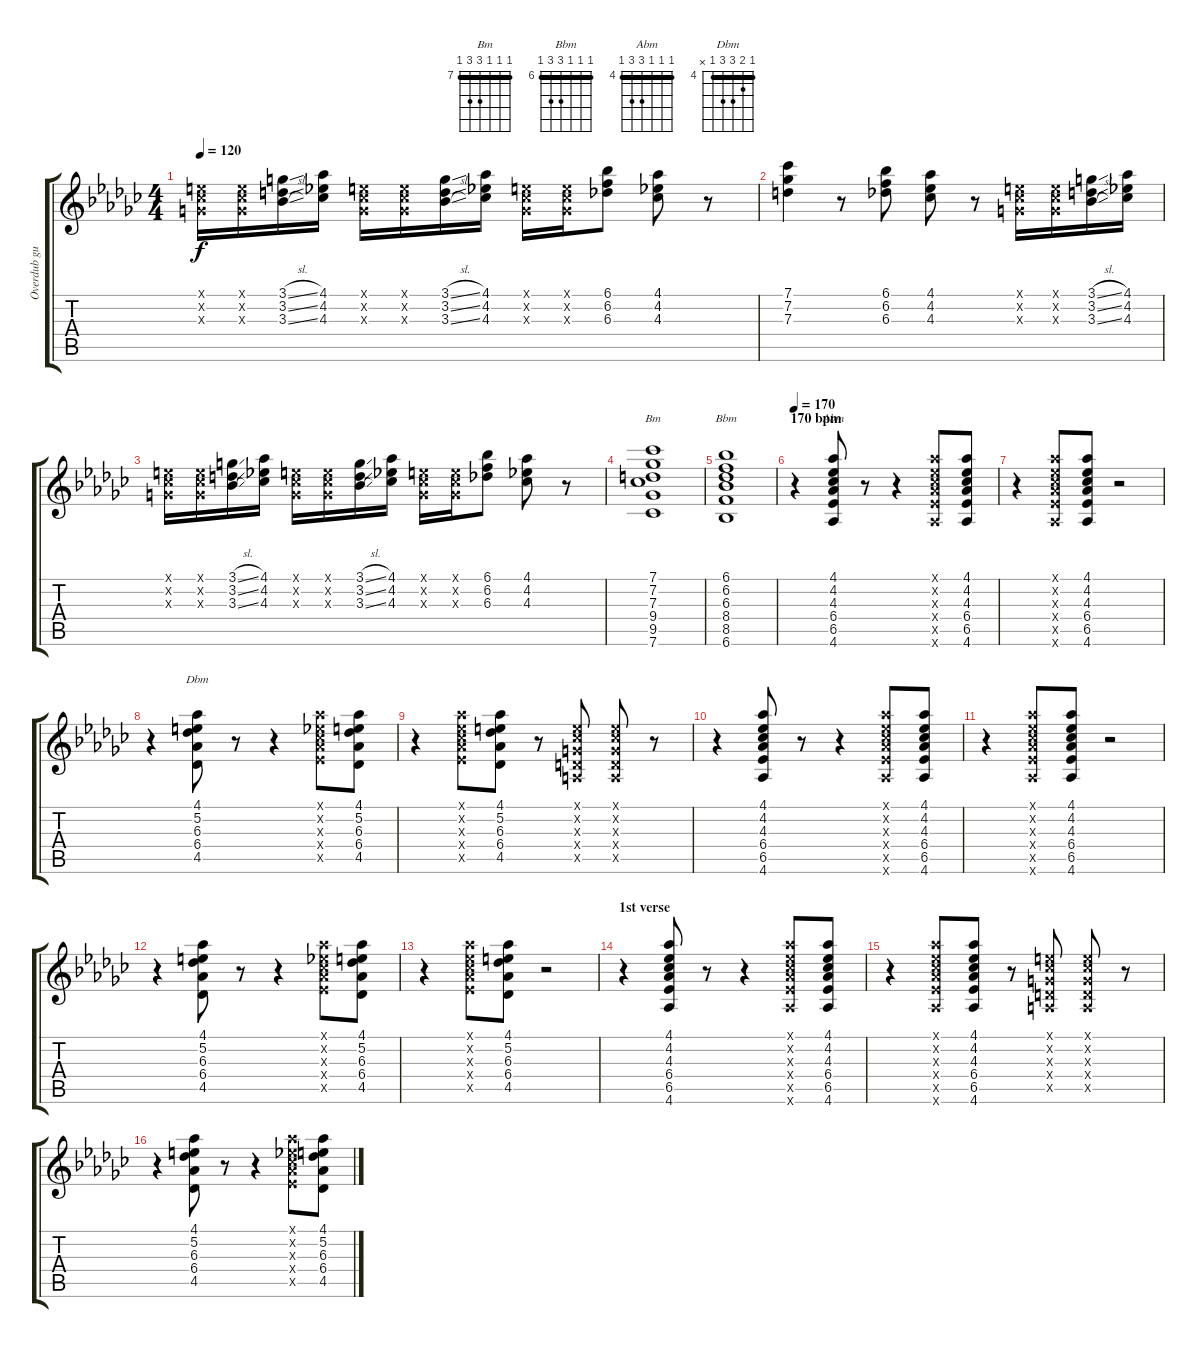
\track ("Overdub guitar I" "Overdub gu") {instrument acousticguitarsteel}
\staff {score tabs}
\tuning (E4 B3 G3 D3 A2 E2) {hide}
\chord ("Bm" 7 7 7 9 9 7) {firstfret 7 barre 7}
\chord ("Bbm" 6 6 6 8 8 6) {firstfret 6 barre 6}
\chord ("Abm" 4 4 4 6 6 4) {firstfret 4 barre 4}
\chord ("Dbm" 4 5 6 6 4 x) {firstfret 4 barre 4}
\ts (4 4)
\tempo 120
\clef g2
\ks ebminor
(0.1{x} 0.2{x} 0.3{x}).16{dy f} (0.1{x} 0.2{x} 0.3{x}).16 (3.1{sl} 3.2{sl} 3.3{sl}).16 (4.1 4.2 4.3).16 (0.1{x} 0.2{x} 0.3{x}).16 (0.1{x} 0.2{x} 0.3{x}).16 (3.1{sl} 3.2{sl} 3.3{sl}).16 (4.1 4.2 4.3).16 (0.1{x} 0.2{x} 0.3{x}).16 (0.1{x} 0.2{x} 0.3{x}).16 (6.1 6.2 6.3).8 (4.1 4.2 4.3).8 r.8 |
(7.1 7.2 7.3).4 r.8 (6.1 6.2 6.3).8 (4.1 4.2 4.3).8 r.8 (0.1{x} 0.2{x} 0.3{x}).16 (0.1{x} 0.2{x} 0.3{x}).16 (3.1{sl} 3.2{sl} 3.3{sl}).16 (4.1 4.2 4.3).16 |
(0.1{x} 0.2{x} 0.3{x}).16 (0.1{x} 0.2{x} 0.3{x}).16 (3.1{sl} 3.2{sl} 3.3{sl}).16 (4.1 4.2 4.3).16 (0.1{x} 0.2{x} 0.3{x}).16 (0.1{x} 0.2{x} 0.3{x}).16 (3.1{sl} 3.2{sl} 3.3{sl}).16 (4.1 4.2 4.3).16 (0.1{x} 0.2{x} 0.3{x}).16 (0.1{x} 0.2{x} 0.3{x}).16 (6.1 6.2 6.3).8 (4.1 4.2 4.3).8 r.8 |
(7.1 7.2 7.3 9.4 9.5 7.6).1{ch "Bm"} |
(6.1 6.2 6.3 8.4 8.5 6.6).1{ch "Bbm"} |
\section ("" "170 bpm")
\tempo 170
r.4 (4.1 4.2 4.3 6.4 6.5 4.6).8{ch "Abm"} r.8 r.4 (4.1{x} 4.2{x} 4.3{x} 6.4{x} 6.5{x} 4.6{x}).8 (4.1 4.2 4.3 6.4 6.5 4.6).8 |
r.4 (4.1{x} 4.2{x} 4.3{x} 6.4{x} 6.5{x} 4.6{x}).8 (4.1 4.2 4.3 6.4 6.5 4.6).8 r.2 |
r.4 (4.1 5.2 6.3 6.4 4.5).8{ch "Dbm"} r.8 r.4 (4.1{x} 4.2{x} 4.3{x} 6.4{x} 6.5{x}).8 (4.1 5.2 6.3 6.4 4.5).8 |
r.4 (4.1{x} 4.2{x} 4.3{x} 6.4{x} 6.5{x}).8 (4.1 5.2 6.3 6.4 4.5).8 r.8 (0.1{x} 0.2{x} 0.3{x} 0.4{x} 0.5{x}).8 (0.1{x} 0.2{x} 0.3{x} 0.4{x} 0.5{x}).8 r.8 |
r.4 (4.1 4.2 4.3 6.4 6.5 4.6).8 r.8 r.4 (4.1{x} 4.2{x} 4.3{x} 6.4{x} 6.5{x} 4.6{x}).8 (4.1 4.2 4.3 6.4 6.5 4.6).8 |
r.4 (4.1{x} 4.2{x} 4.3{x} 6.4{x} 6.5{x} 4.6{x}).8 (4.1 4.2 4.3 6.4 6.5 4.6).8 r.2 |
r.4 (4.1 5.2 6.3 6.4 4.5).8 r.8 r.4 (4.1{x} 4.2{x} 4.3{x} 6.4{x} 6.5{x}).8 (4.1 5.2 6.3 6.4 4.5).8 |
r.4 (4.1{x} 4.2{x} 4.3{x} 6.4{x} 6.5{x}).8 (4.1 5.2 6.3 6.4 4.5).8 r.2 |
\section ("" "1st verse")
r.4 (4.1 4.2 4.3 6.4 6.5 4.6).8 r.8 r.4 (4.1{x} 4.2{x} 4.3{x} 6.4{x} 6.5{x} 4.6{x}).8 (4.1 4.2 4.3 6.4 6.5 4.6).8 |
r.4 (4.1{x} 4.2{x} 4.3{x} 6.4{x} 6.5{x} 4.6{x}).8 (4.1 4.2 4.3 6.4 6.5 4.6).8 r.8 (0.1{x} 0.2{x} 0.3{x} 0.4{x} 0.5{x}).8 (0.1{x} 0.2{x} 0.3{x} 0.4{x} 0.5{x}).8 r.8 |
r.4 (4.1 5.2 6.3 6.4 4.5).8 r.8 r.4 (4.1{x} 4.2{x} 4.3{x} 6.4{x} 6.5{x}).8 (4.1 5.2 6.3 6.4 4.5).8
